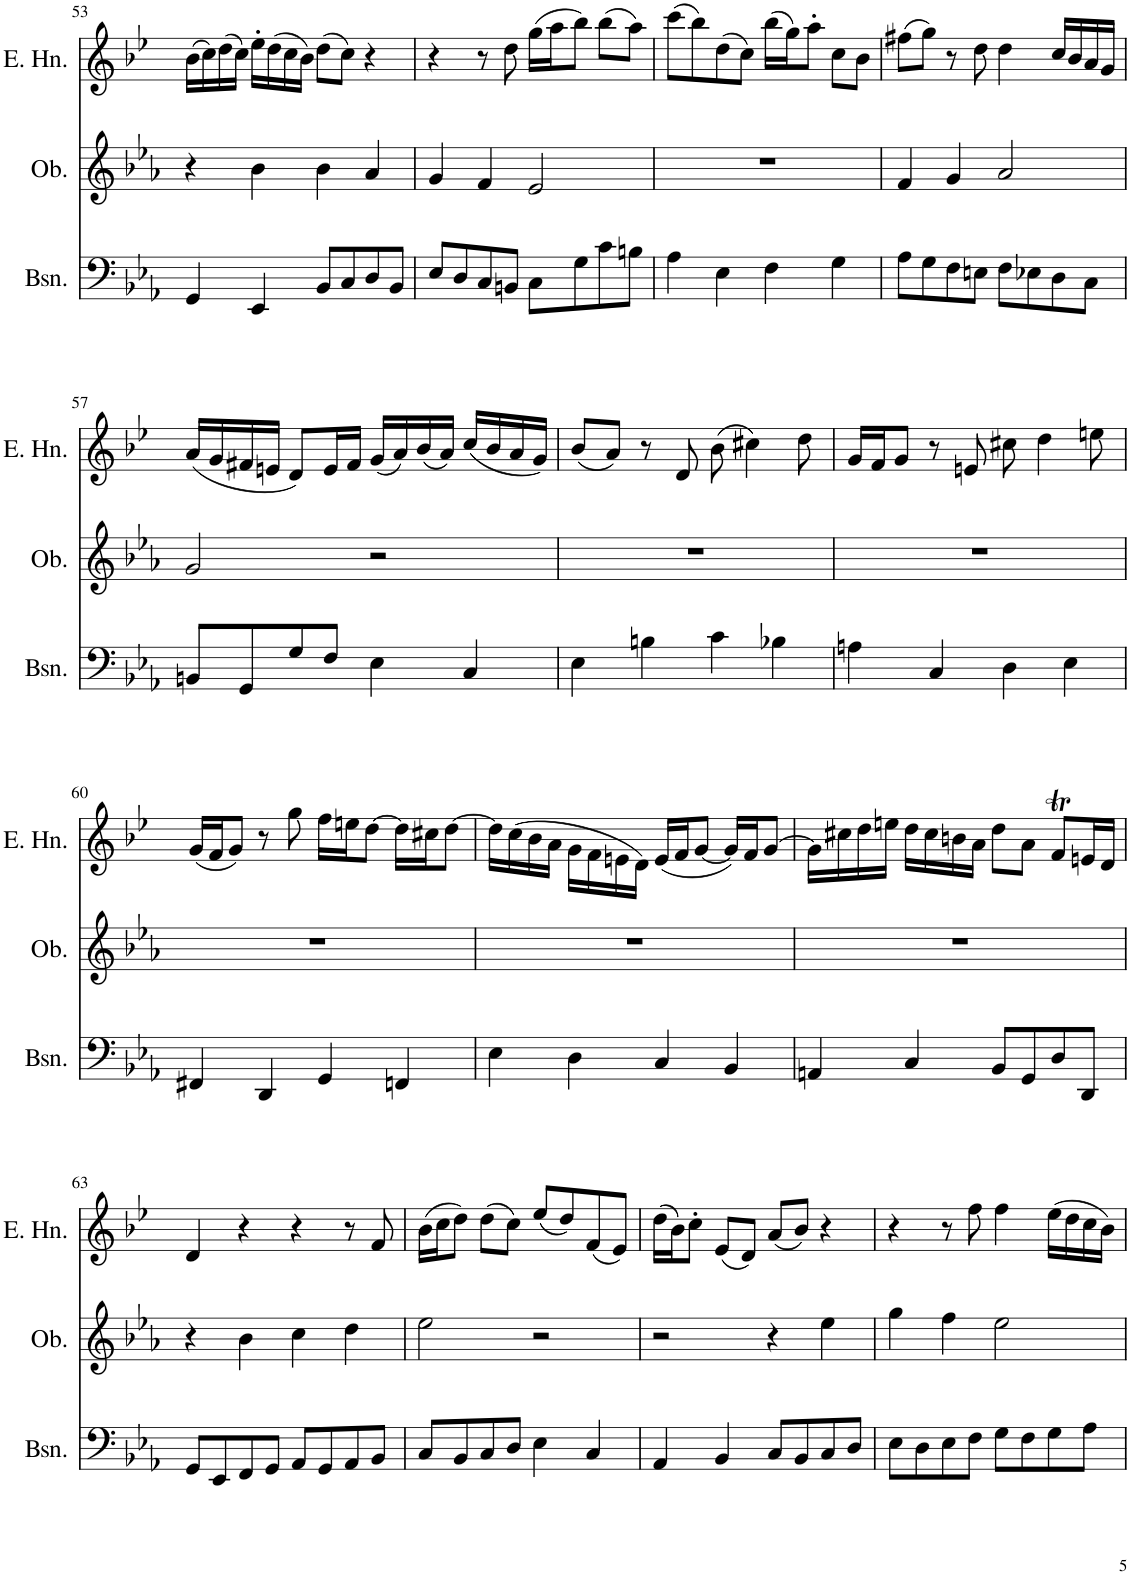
**kern	**kern	**kern
*part3	*part2	*part1
*staff3	*staff2	*staff1
*I"Bassoon	*I"Oboe	*I"English Horn
*I'Bsn.	*I'Ob.	*I'E. Hn.
!!LO:PB:g=z
*clefF4	*clefG2	*clefG2
*	*	*Trd4c7
*k[b-e-a-]	*k[b-e-a-]	*k[b-e-]
*M4/4	*M4/4	*M4/4
*met(c)	*met(c)	*met(c)
=53	=53	=53
4GG/	4r	(16b-\LL
.	.	16cc\)
.	.	(16dd\
.	.	16cc\JJ)
4EE-/	4b-\	16ee-'\LL
.	.	(16dd\
.	.	16cc\
.	.	16b-\JJ)
8BB-/L	4b-\	(8dd\L
8C/	.	8cc\J)
8D/	4a-/	4r
8BB-/J	.	.
=54	=54	=54
8E-/L	4g/	4r
8D/	.	.
8C/	4f/	8r
8BBn/J	.	8dd\
8C\L	2e-/	(16gg\LL
.	.	16aa\J
8G\	.	8bb-\J)
8c\	.	(8bb-\L
8Bn\J	.	8aa\J)
=55	=55	=55
4A-\	1r	(8ccc\L
.	.	8bb-\)
4E-\	.	(8dd\
.	.	8cc\J)
4F\	.	(16bb-\LL
.	.	16gg\J)
.	.	8aa'\J
4G\	.	8cc\L
.	.	8b-\J
=56	=56	=56
8A-\L	4f/	(8ff#X\L
8G\	.	8gg\J)
8F\	4g/	8r
8En\J	.	8dd\
8F\L	2a-/	4dd\
8E-X\	.	.
8D\	.	16cc/LL
.	.	16b-/
8C\J	.	16a/
.	.	16g/JJ
!!LO:LB:g=z
=57	=57	=57
8BBn/L	2g/	(16a/LL
.	.	16g/
8GG/	.	16f#X/
.	.	16en/JJ
8G/	.	8d/L)
8F/J	.	16e/L
.	.	16f#/JJ
4E-\	2r	(16g/LL
.	.	16a/)
.	.	(16b-/
.	.	16a/JJ)
4C/	.	(16cc/LL
.	.	16b-/
.	.	16a/
.	.	16g/JJ)
=58	=58	=58
4E-\	1r	(8b-/L
.	.	8a/J)
4Bn\	.	8r
.	.	8d/
4c\	.	(8b-\
.	.	4cc#X\)
4B-X\	.	.
.	.	8dd\
=59	=59	=59
4An\	1r	16g/LL
.	.	16f/J
.	.	8g/J
4C/	.	8r
.	.	8en/
4D\	.	8cc#X\
.	.	4dd\
4E-\	.	.
.	.	8een\
!!LO:LB:g=z
=60	=60	=60
4FF#X/	1r	(16g/LL
.	.	16f/J
.	.	8g/J)
4DD/	.	8r
.	.	8gg\
4GG/	.	16ff\LL
.	.	16een\J
.	.	[8dd\J
4FFn/	.	16dd\LL]
.	.	16cc#X\J
.	.	[8dd\J
=61	=61	=61
4E-\	1r	16dd\LL]
.	.	(16cc\
.	.	16b-\
.	.	16a\JJ
4D\	.	16g\LL
.	.	16f\
.	.	16en\
.	.	16d\JJ)
4C/	.	(16e/LL
.	.	16f/J
.	.	[8g/J
4BB-/	.	16g/LL])
.	.	16f/J
.	.	[8g/J
=62	=62	=62
4AAn/	1r	16g\LL]
.	.	16cc#X\
.	.	16dd\
.	.	16een\JJ
4C/	.	16dd\LL
.	.	16cc#\
.	.	16bn\
.	.	16a\JJ
8BB-/L	.	8dd\L
8GG/	.	8a\J
8D/	.	8fT/L
8DD/J	.	16en/L
.	.	16d/JJ
!!LO:LB:g=z
=63	=63	=63
8GG/L	4r	4d/
8EE-/	.	.
8FF/	4b-\	4r
8GG/J	.	.
8AA-/L	4cc\	4r
8GG/	.	.
8AA-/	4dd\	8r
8BB-/J	.	8f/
=64	=64	=64
8C/L	2ee-\	(16b-\LL
.	.	16cc\J
8BB-/	.	8dd\J)
8C/	.	(8dd\L
8D/J	.	8cc\J)
4E-\	2r	(8ee-/L
.	.	8dd/)
4C/	.	(8f/
.	.	8e-/J)
=65	=65	=65
4AA-/	2r	(16dd\LL
.	.	16b-\J)
.	.	8cc'\J
4BB-/	.	(8e-/L
.	.	8d/J)
8C/L	4r	(8a/L
8BB-/	.	8b-/J)
8C/	4ee-\	4r
8D/J	.	.
=66	=66	=66
8E-\L	4gg\	4r
8D\	.	.
8E-\	4ff\	8r
8F\J	.	8ff\
8G\L	2ee-\	4ff\
8F\	.	.
8G\	.	(16ee-\LL
.	.	16dd\
8A-\J	.	16cc\
.	.	16b-\JJ)
=	=	=
*-	*-	*-
